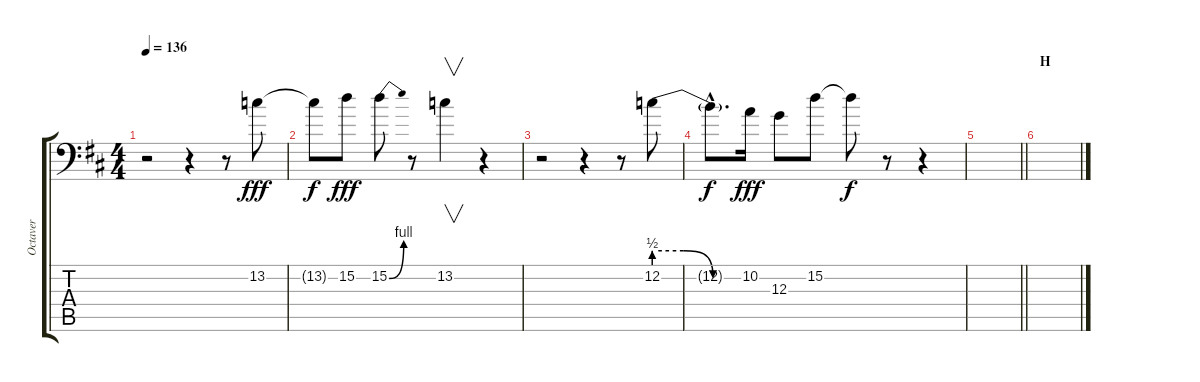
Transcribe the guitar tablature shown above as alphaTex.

\track ("Octaver" "Octaver") {instrument overdrivenguitar}
\staff {score tabs}
\tuning (E3 B2 G2 D2 A1 E1) {hide}
\ts (4 4)
\tempo 136
\clef f4
\ks d
r.2{dy f} r.4 r.8 13.2.8{dy fff} |
13.2{t}.8{dy f} 15.2.8{dy fff} 15.2{be (bend 0 0 60 4)}.8 r.8 13.2.4{v} r.4 |
r.2 r.4 r.8 12.2{be (custom 0 2 20 2 40 0 60 0)}.8 |
12.2{hac t}.8{d dy f} 10.2.16{dy fff} 12.3.8 15.2.8 15.2{t}.8{dy f} r.8 r.4 |
\barLineRight lightlight
|
\section ("" "H")
